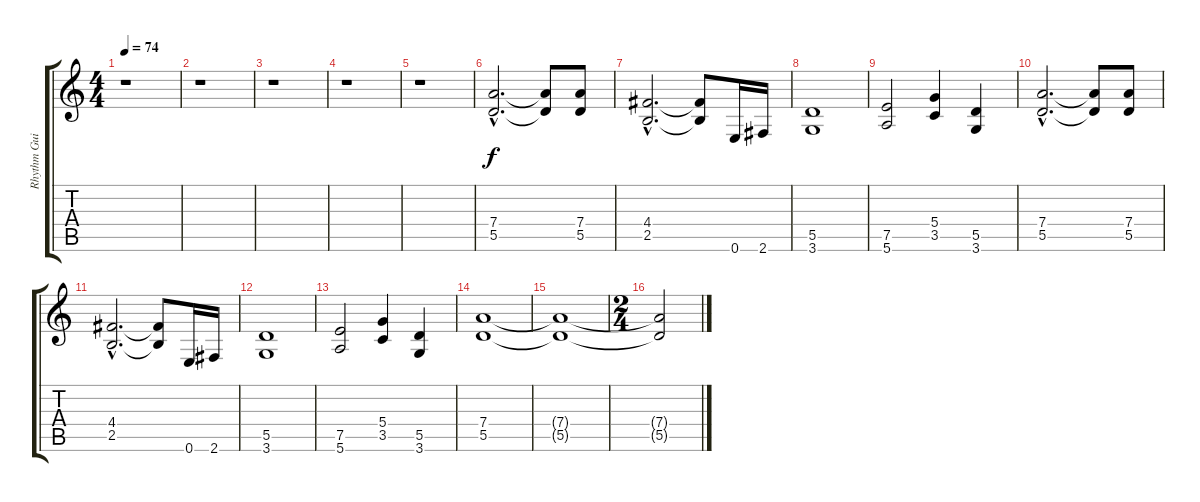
\track ("Rhythm Guitar" "Rhythm Gui") {instrument distortionguitar}
\staff {score tabs}
\tuning (E4 B3 G3 D3 A2 E2) {hide}
\ts (4 4)
\tempo 74
\clef g2
\ks c
r.1{dy f} |
r.1 |
r.1 |
r.1 |
r.1 |
(7.4{hac} 5.5{hac}).2{d} (7.4{t} 5.5{t}).8 (7.4 5.5).8 |
(4.4{hac} 2.5{hac}).2{d} (4.4{t} 2.5{t}).8 0.6.16 2.6.16 |
(5.5 3.6).1 |
(7.5 5.6).2 (5.4 3.5).4 (5.5 3.6).4 |
(7.4{hac} 5.5{hac}).2{d} (7.4{t} 5.5{t}).8 (7.4 5.5).8 |
(4.4{hac} 2.5{hac}).2{d} (4.4{t} 2.5{t}).8 0.6.16 2.6.16 |
(5.5 3.6).1 |
(7.5 5.6).2 (5.4 3.5).4 (5.5 3.6).4 |
(7.4 5.5).1 |
(7.4{t} 5.5{t}).1 |
\ts (2 4)
(7.4{t} 5.5{t}).2
